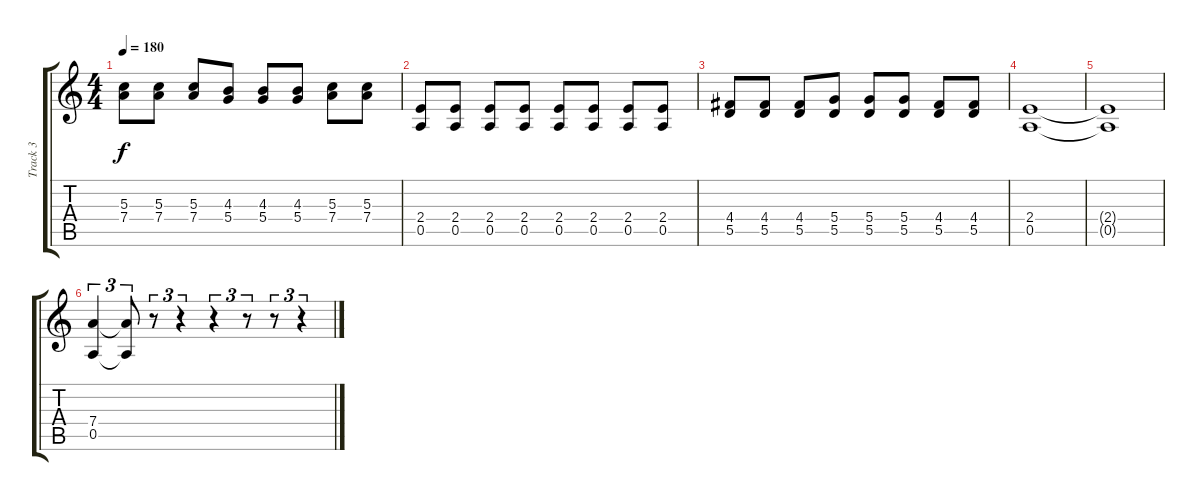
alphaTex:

\track ("Track 3" "Track 3") {instrument overdrivenguitar}
\staff {score tabs}
\tuning (E4 B3 G3 D3 A2 E2) {hide}
\ts (4 4)
\tempo 180
\clef g2
\ks c
(5.3 7.4).8{dy f} (5.3 7.4).8 (5.3 7.4).8 (4.3 5.4).8 (4.3 5.4).8 (4.3 5.4).8 (5.3 7.4).8 (5.3 7.4).8 |
(2.4 0.5).8 (2.4 0.5).8 (2.4 0.5).8 (2.4 0.5).8 (2.4 0.5).8 (2.4 0.5).8 (2.4 0.5).8 (2.4 0.5).8 |
(4.4 5.5).8 (4.4 5.5).8 (4.4 5.5).8 (5.4 5.5).8 (5.4 5.5).8 (5.4 5.5).8 (4.4 5.5).8 (4.4 5.5).8 |
(2.4 0.5).1 |
(2.4{t} 0.5{t}).1 |
(7.4 0.5).4{tu (3 2)} (7.4{t} 0.5{t}).8{tu (3 2)} r.8{tu (3 2)} r.4{tu (3 2)} r.4{tu (3 2)} r.8{tu (3 2)} r.8{tu (3 2)} r.4{tu (3 2)}
